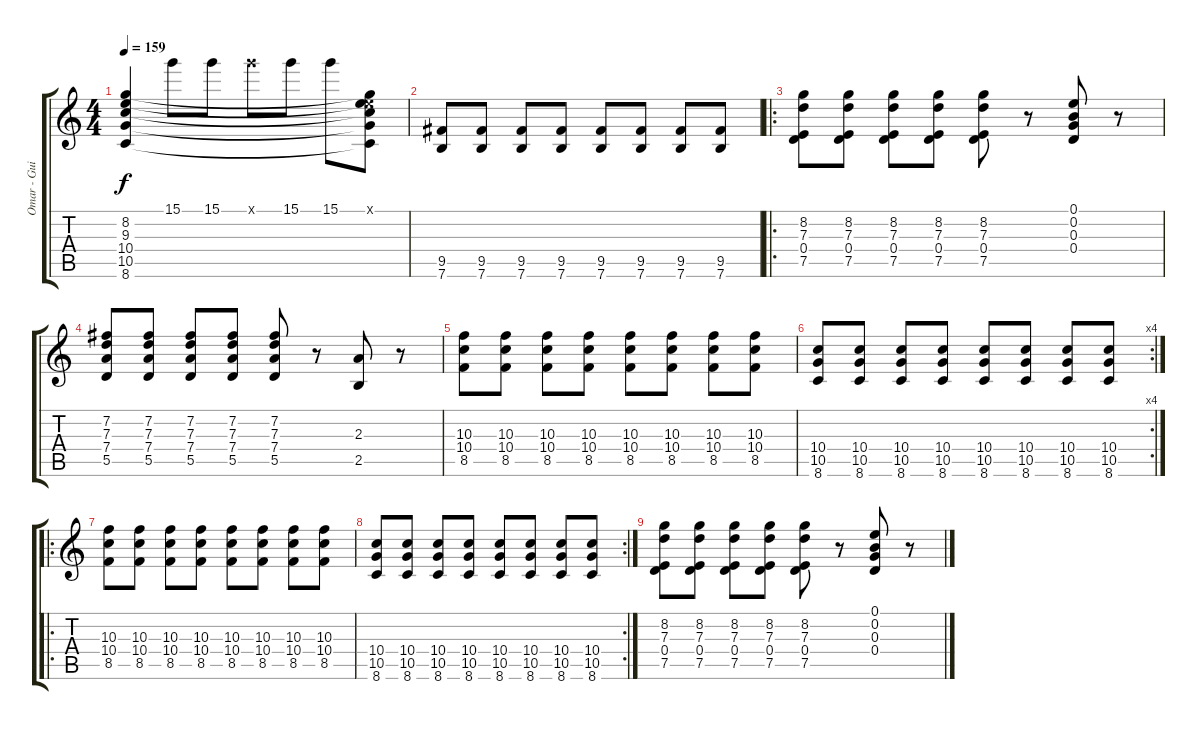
\track ("Omar - Guitar 2" "Omar - Gui") {instrument distortionguitar}
\staff {score tabs}
\tuning (E4 B3 G3 D3 A2 E2) {hide}
\ts (4 4)
\tempo 159
\clef g2
\ks c
(8.2 9.3 10.4 10.5 8.6).4{dy f} 15.1.8 15.1.8 15.1{x}.8 15.1.8 15.1.8 (0.1{x} 8.2{t} 9.3{t} 10.4{t} 10.5{t} 8.6{t}).8 |
(9.5 7.6).8{instrument electricguitarmuted} (9.5 7.6).8 (9.5 7.6).8 (9.5 7.6).8 (9.5 7.6).8 (9.5 7.6).8 (9.5 7.6).8 (9.5 7.6).8 |
\ro
(8.2 7.3 0.4 7.5).8{instrument distortionguitar} (8.2 7.3 0.4 7.5).8 (8.2 7.3 0.4 7.5).8 (8.2 7.3 0.4 7.5).8 (8.2 7.3 0.4 7.5).8 r.8 (0.1 0.2 0.3 0.4).8 r.8 |
(7.2 7.3 7.4 5.5).8 (7.2 7.3 7.4 5.5).8 (7.2 7.3 7.4 5.5).8 (7.2 7.3 7.4 5.5).8 (7.2 7.3 7.4 5.5).8 r.8 (2.3 2.5).8 r.8 |
(10.3 10.4 8.5).8 (10.3 10.4 8.5).8 (10.3 10.4 8.5).8 (10.3 10.4 8.5).8 (10.3 10.4 8.5).8 (10.3 10.4 8.5).8 (10.3 10.4 8.5).8 (10.3 10.4 8.5).8 |
\rc 4
(10.4 10.5 8.6).8 (10.4 10.5 8.6).8 (10.4 10.5 8.6).8 (10.4 10.5 8.6).8 (10.4 10.5 8.6).8 (10.4 10.5 8.6).8 (10.4 10.5 8.6).8 (10.4 10.5 8.6).8 |
\ro
(10.3 10.4 8.5).8 (10.3 10.4 8.5).8 (10.3 10.4 8.5).8 (10.3 10.4 8.5).8 (10.3 10.4 8.5).8 (10.3 10.4 8.5).8 (10.3 10.4 8.5).8 (10.3 10.4 8.5).8 |
\rc 2
(10.4 10.5 8.6).8 (10.4 10.5 8.6).8 (10.4 10.5 8.6).8 (10.4 10.5 8.6).8 (10.4 10.5 8.6).8 (10.4 10.5 8.6).8 (10.4 10.5 8.6).8 (10.4 10.5 8.6).8 |
(8.2 7.3 0.4 7.5).8 (8.2 7.3 0.4 7.5).8 (8.2 7.3 0.4 7.5).8 (8.2 7.3 0.4 7.5).8 (8.2 7.3 0.4 7.5).8 r.8 (0.1 0.2 0.3 0.4).8 r.8
